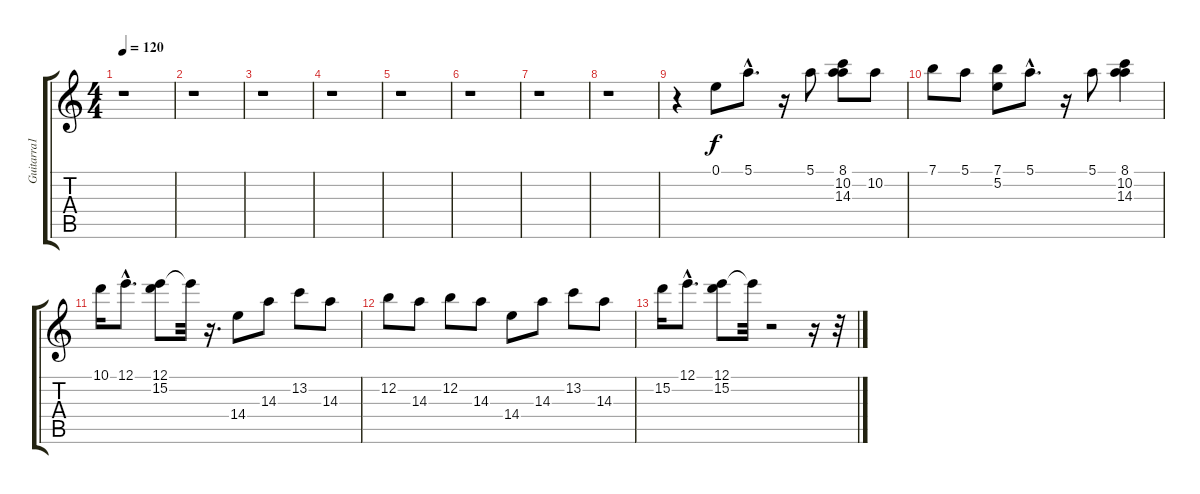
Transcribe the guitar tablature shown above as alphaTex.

\track ("Guitarra1" "Guitarra1") {instrument electricguitarmuted}
\staff {score tabs}
\tuning (E4 B3 G3 D3 A2 E2) {hide}
\ts (4 4)
\tempo 120
\clef g2
\ks c
r.1{dy f} |
r.1 |
r.1 |
r.1 |
r.1 |
r.1 |
r.1 |
r.1 |
r.4 0.1.8 5.1{hac}.8{d} r.16 5.1.8 (8.1 10.2 14.3).8 10.2.8 |
7.1.8 5.1.8 (7.1 5.2).8 5.1{hac}.8{d} r.16 5.1.8 (8.1 10.2 14.3).4 |
10.1.16 12.1{hac}.8{d} (12.1 15.2).8 12.1{t}.32 r.16{d} 14.4.8 14.3.8 13.2.8 14.3.8 |
12.2.8 14.3.8 12.2.8 14.3.8 14.4.8 14.3.8 13.2.8 14.3.8 |
15.2.16 12.1{hac}.8{d} (12.1 15.2).8 12.1{t}.32 r.2 r.16 r.32
